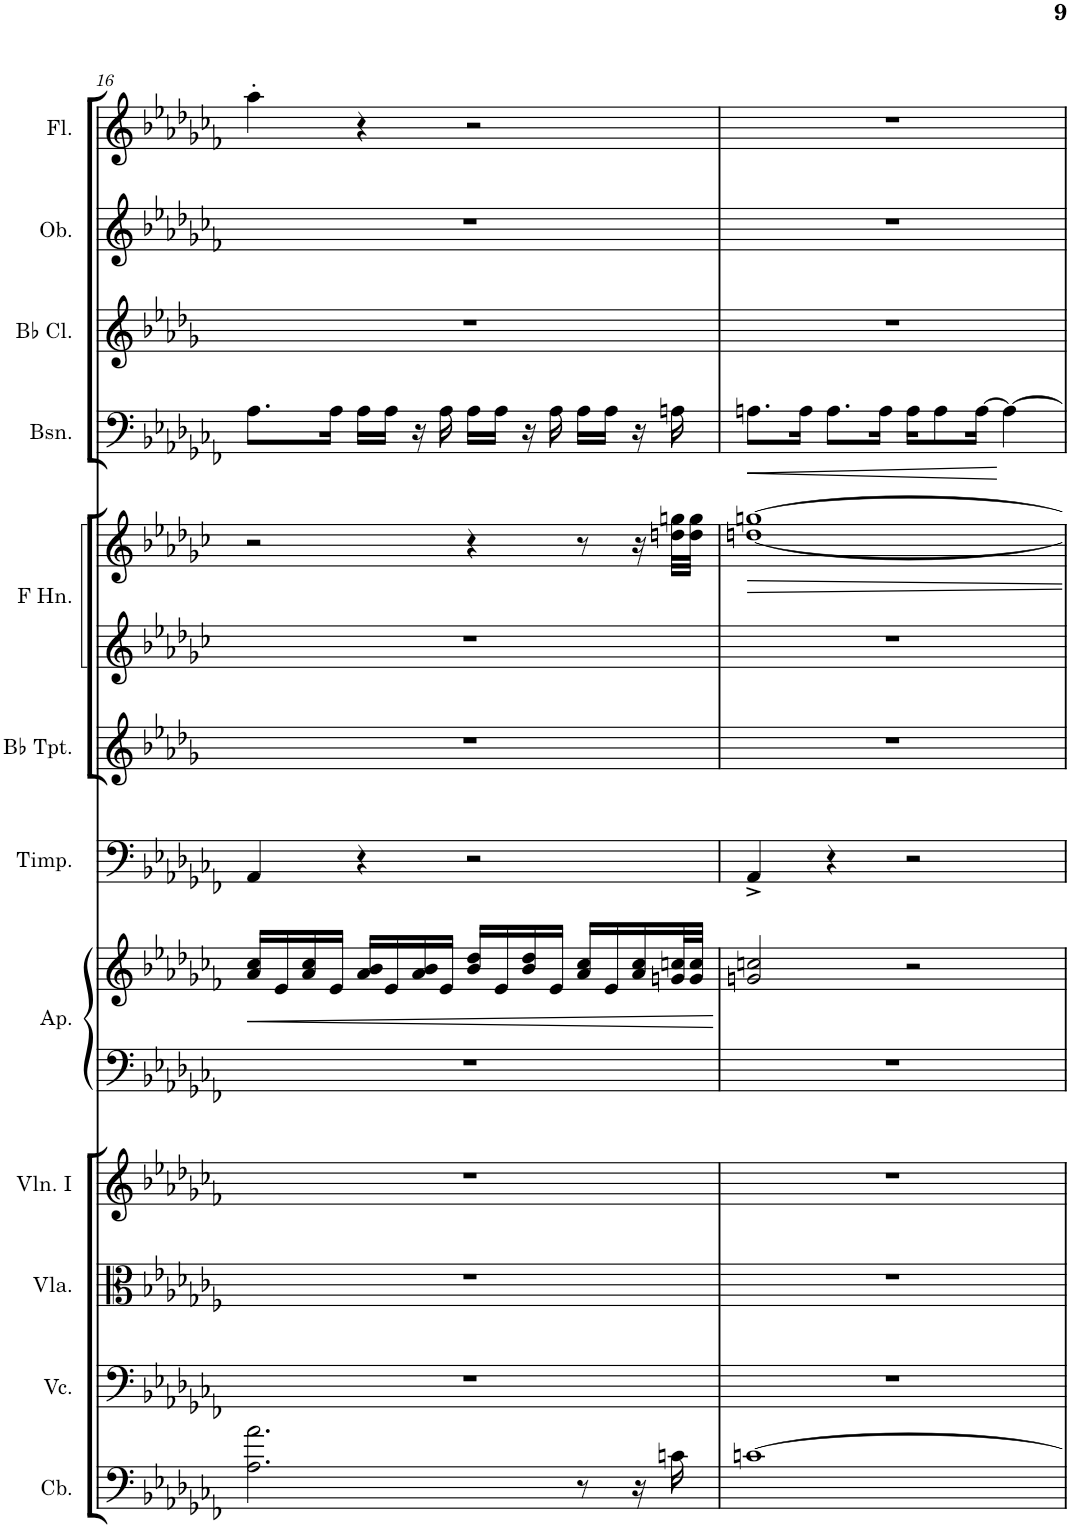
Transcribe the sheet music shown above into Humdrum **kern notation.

**kern	**kern	**kern	**kern	**kern	**kern	**dynam	**kern	**kern	**kern	**kern	**kern	**dynam	**kern	**kern	**kern
*part12	*part11	*part10	*part9	*part8	*part8	*part8	*part7	*part6	*part5	*part5	*part4	*part4	*part3	*part2	*part1
*staff14	*staff13	*staff12	*staff11	*staff10	*staff9	*staff9/10	*staff8	*staff7	*staff6	*staff5	*staff4	*staff4	*staff3	*staff2	*staff1
*I"Contrabasses	*I"Violoncellos	*I"Violas	*I"Violins I	*I"Арфа	*	*	*I"Timpani	*I"Trumpets in Bb	*I"Horns in F	*	*I"Bassoons	*	*I"Clarinets in Bb	*I"Oboes	*I"Flutes
*I'Cb.	*I'Vc.	*I'Vla.	*I'Vln. I	*	*	*	*I'Timp.	*	*	*	*I'Bsn.	*	*	*I'Ob.	*I'Fl.
!!LO:PB:g=z
*clefF4	*clefF4	*clefC3	*clefG2	*clefF4	*clefG2	*	*clefF4	*clefG2	*clefG2	*clefG2	*clefF4	*	*clefG2	*clefG2	*clefG2
*Trd7c12	*	*	*	*	*	*	*	*Trd1c2	*Trd4c7	*Trd4c7	*	*	*Trd1c2	*	*
*k[b-e-a-d-g-c-f-]	*k[b-e-a-d-g-c-f-]	*k[b-e-a-d-g-c-f-]	*k[b-e-a-d-g-c-f-]	*k[b-e-a-d-g-c-f-]	*k[b-e-a-d-g-c-f-]	*	*k[b-e-a-d-g-c-f-]	*k[b-e-a-d-g-]	*k[b-e-a-d-g-c-]	*k[b-e-a-d-g-c-]	*k[b-e-a-d-g-c-f-]	*	*k[b-e-a-d-g-]	*k[b-e-a-d-g-c-f-]	*k[b-e-a-d-g-c-f-]
*M4/4	*M4/4	*M4/4	*M4/4	*M4/4	*M4/4	*	*M4/4	*M4/4	*M4/4	*M4/4	*M4/4	*	*M4/4	*M4/4	*M4/4
=16	=16	=16	=16	=16	=16	=16	=16	=16	=16	=16	=16	=16	=16	=16	=16
!	!	!	!	!	!	!LO:HP:b	!	!	!	!	!	!	!	!	!
2.A-\ 2.a-\	1r	1r	1r	1r	16a-/ 16cc-/LL	<	4AA-/	1r	1r	2r	8.A-\L	.	1r	1r	4aa-'\
.	.	.	.	.	16e-/	.	.	.	.	.	.	.	.	.	.
.	.	.	.	.	16a-/ 16cc-/	.	.	.	.	.	.	.	.	.	.
.	.	.	.	.	16e-/JJ	.	.	.	.	.	16A-\Jk	.	.	.	.
.	.	.	.	.	16a-/ 16b-/LL	.	4r	.	.	.	16A-\LL	.	.	.	4r
.	.	.	.	.	16e-/	.	.	.	.	.	16A-\JJ	.	.	.	.
.	.	.	.	.	16a-/ 16b-/	.	.	.	.	.	16r	.	.	.	.
.	.	.	.	.	16e-/JJ	.	.	.	.	.	16A-\	.	.	.	.
.	.	.	.	.	16b-/ 16dd-/LL	.	2r	.	.	4r	16A-\LL	.	.	.	2r
.	.	.	.	.	16e-/	.	.	.	.	.	16A-\JJ	.	.	.	.
.	.	.	.	.	16b-/ 16dd-/	.	.	.	.	.	16r	.	.	.	.
.	.	.	.	.	16e-/JJ	.	.	.	.	.	16A-\	.	.	.	.
8r	.	.	.	.	16a-/ 16cc-/LL	.	.	.	.	8r	16A-\LL	.	.	.	.
.	.	.	.	.	16e-/	.	.	.	.	.	16A-\JJ	.	.	.	.
16r	.	.	.	.	16a-/ 16cc-/	.	.	.	.	16r	16r	.	.	.	.
16cn\	.	.	.	.	32gn/ 32ccn/L	.	.	.	.	32ddn\ 32ggn\LLL	16An\	.	.	.	.
.	.	.	.	.	32g/ 32cc/JJJ	.	.	.	.	32dd\ 32gg\JJJ	.	.	.	.	.
.	.	.	.	.	.	[	.	.	.	.	.	.	.	.	.
=17	=17	=17	=17	=17	=17	=17	=17	=17	=17	=17	=17	=17	=17	=17	=17
!	!	!	!	!	!	!	!	!	!	!	!	!LO:HP:b	!	!	!
[1cn	1r	1r	1r	1r	2gn/ 2ccn/	.	4AA-^/	1r	1r	[1ddn [1ggn	8.An\L	<	1r	1r	1r
.	.	.	.	.	.	.	.	.	.	.	16A\Jk	.	.	.	.
.	.	.	.	.	.	.	4r	.	.	.	8.A\L	.	.	.	.
.	.	.	.	.	.	.	.	.	.	.	16A\Jk	.	.	.	.
.	.	.	.	.	2r	.	2r	.	.	.	16A\KL	.	.	.	.
.	.	.	.	.	.	.	.	.	.	.	8A\	.	.	.	.
.	.	.	.	.	.	.	.	.	.	.	[16A\Jk	.	.	.	.
.	.	.	.	.	.	.	.	.	.	.	4A\_	[	.	.	.
=	=	=	=	=	=	=	=	=	=	=	=	=	=	=	=
*-	*-	*-	*-	*-	*-	*-	*-	*-	*-	*-	*-	*-	*-	*-	*-
